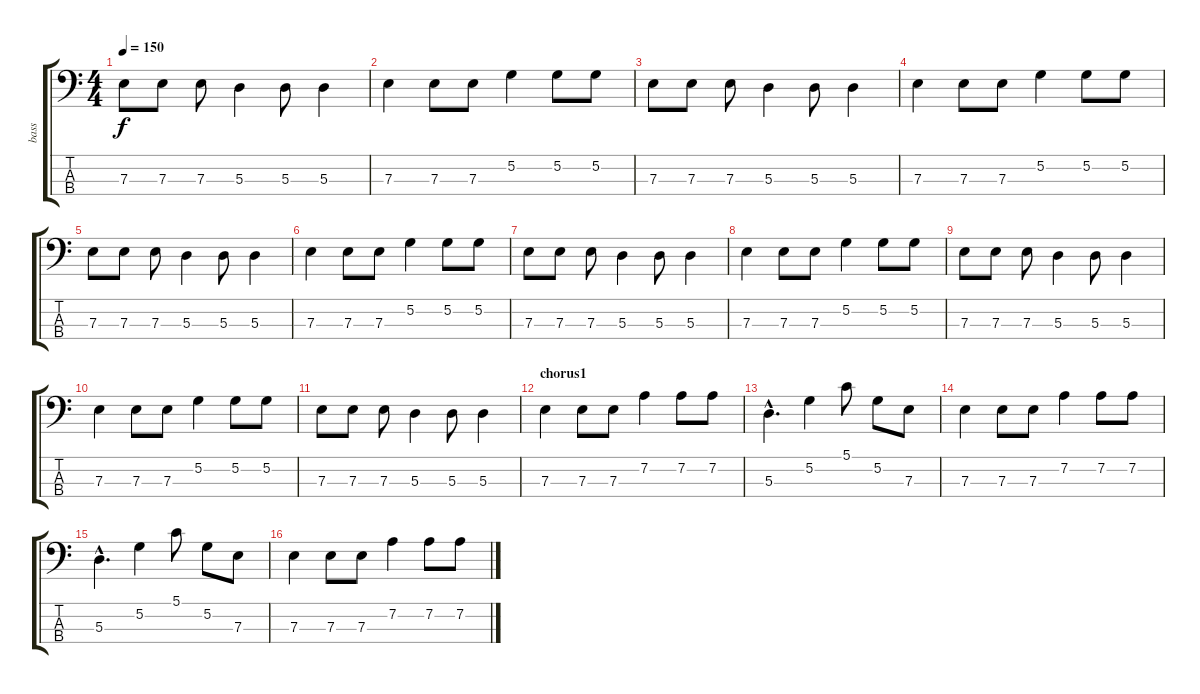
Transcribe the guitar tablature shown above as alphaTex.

\track ("bass" "bass") {instrument electricbassfinger}
\staff {score tabs}
\tuning (G2 D2 A1 E1) {hide}
\ts (4 4)
\tempo 150
\clef f4
\ks c
7.3.8{dy f} 7.3.8 7.3.8 5.3.4 5.3.8 5.3.4 |
7.3.4 7.3.8 7.3.8 5.2.4 5.2.8 5.2.8 |
7.3.8 7.3.8 7.3.8 5.3.4 5.3.8 5.3.4 |
7.3.4 7.3.8 7.3.8 5.2.4 5.2.8 5.2.8 |
7.3.8 7.3.8 7.3.8 5.3.4 5.3.8 5.3.4 |
7.3.4 7.3.8 7.3.8 5.2.4 5.2.8 5.2.8 |
7.3.8 7.3.8 7.3.8 5.3.4 5.3.8 5.3.4 |
7.3.4 7.3.8 7.3.8 5.2.4 5.2.8 5.2.8 |
7.3.8 7.3.8 7.3.8 5.3.4 5.3.8 5.3.4 |
7.3.4 7.3.8 7.3.8 5.2.4 5.2.8 5.2.8 |
7.3.8 7.3.8 7.3.8 5.3.4 5.3.8 5.3.4 |
\section ("" "chorus1")
7.3.4 7.3.8 7.3.8 7.2.4 7.2.8 7.2.8 |
5.3{hac}.4{d} 5.2.4 5.1.8 5.2.8 7.3.8 |
7.3.4 7.3.8 7.3.8 7.2.4 7.2.8 7.2.8 |
5.3{hac}.4{d} 5.2.4 5.1.8 5.2.8 7.3.8 |
7.3.4 7.3.8 7.3.8 7.2.4 7.2.8 7.2.8
